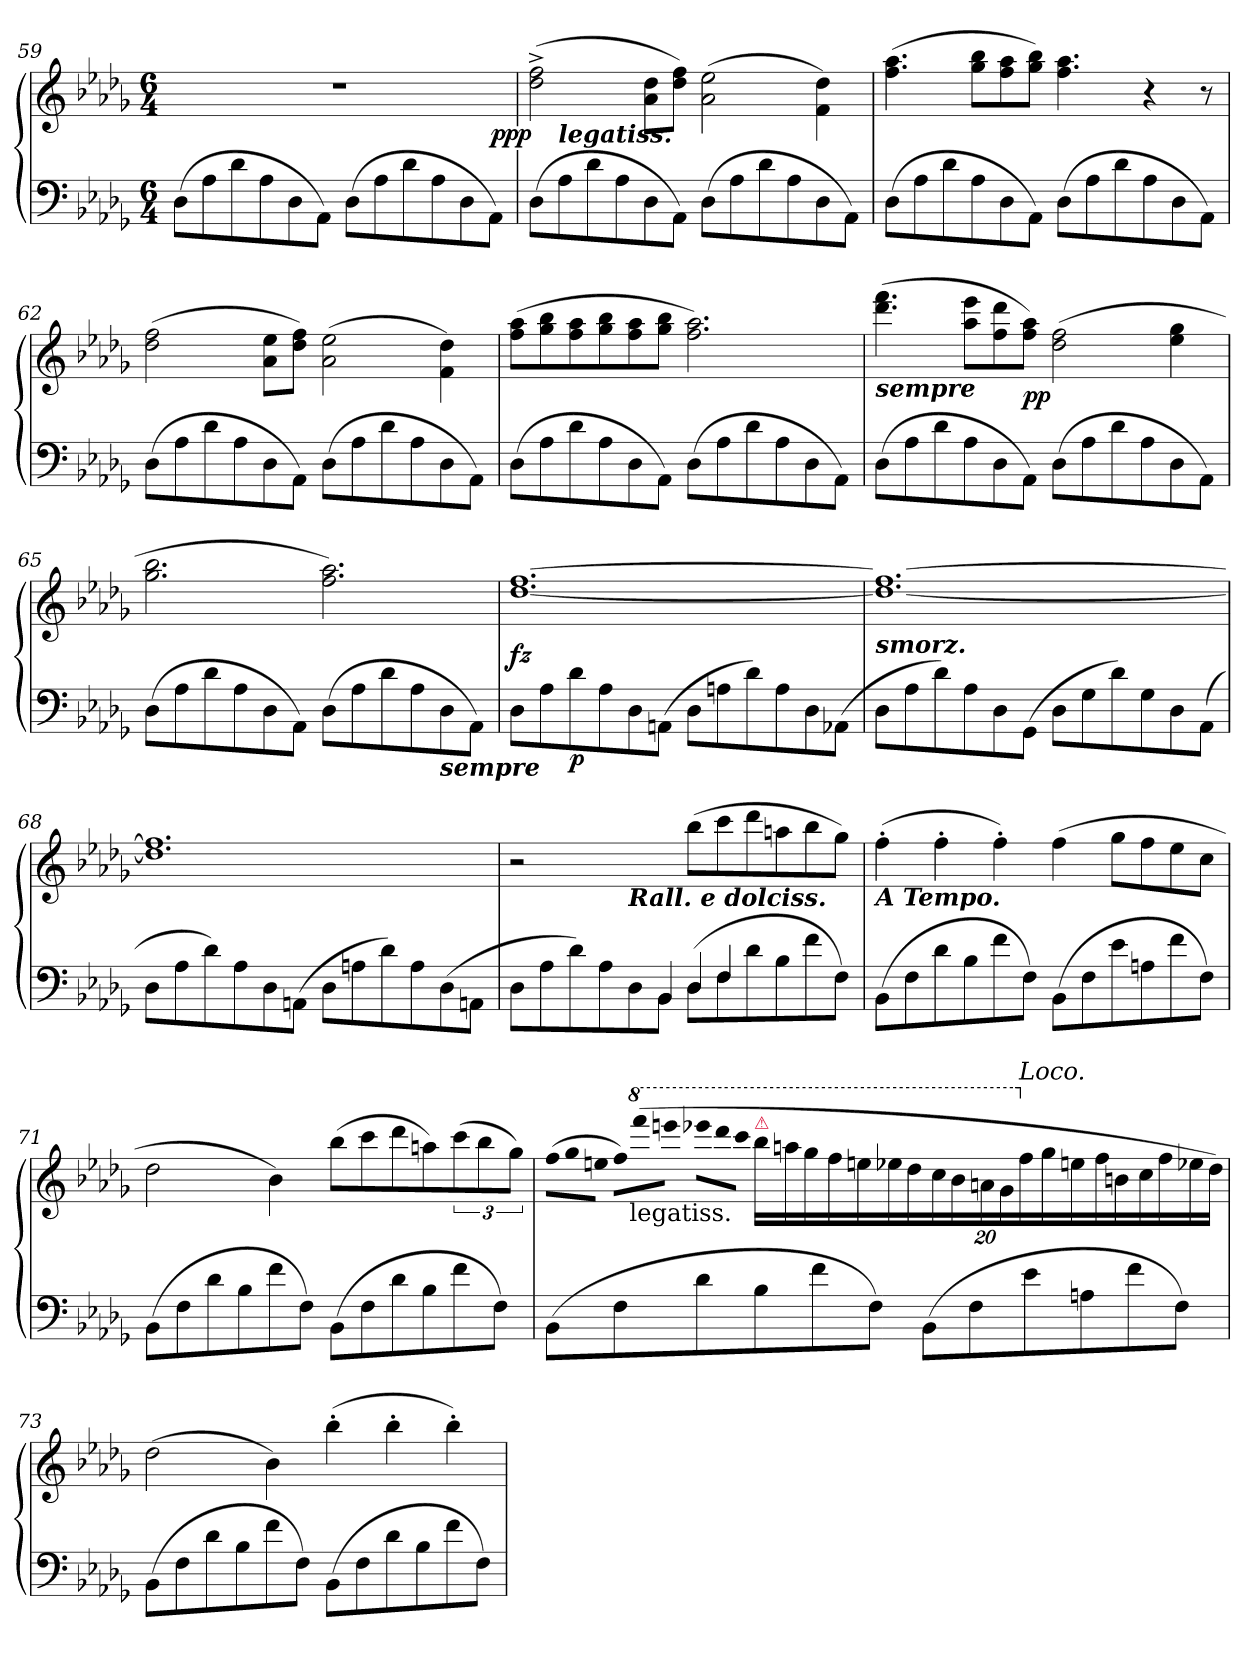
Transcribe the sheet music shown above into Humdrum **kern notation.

**kern	**kern	**dynam
*part1	*part1	*part1
*staff2	*staff1	*staff1/2
*clefF4	*clefG2	*
*k[b-e-a-d-g-]	*k[b-e-a-d-g-]	*
*b-:	*b-:	*
*M6/4	*M6/4	*
=59	=59	=59
(>8D-L	1.r	.
8A-	.	.
8d-	.	.
8A-	.	.
8D-	.	.
8AA-J)	.	.
(>8D-L	.	.
8A-	.	.
8d-	.	.
8A-	.	.
8D-	.	.
8AA-J)	.	.
=60	=60	=60
!	!	!LO:DY:rj
(>8D-L	(>2dd-^> 2ff^>	ppp
!LO:TX:a:Bi:t=legatiss.	!	!
8A-	.	.
8d-	.	.
8A-	.	.
8D-	8a- 8dd-L	.
8AA-J)	8dd- 8ffJ)	.
(>8D-L	(>2a- 2ee-	.
8A-	.	.
8d-	.	.
8A-	.	.
8D-	4f\ 4dd-\)	.
8AA-J)	.	.
=61	=61	=61
(>8D-L	(>4.ff 4.aa-	.
8A-	.	.
8d-	.	.
8A-	8gg- 8bb-L	.
8D-	8ff 8aa-	.
8AA-J)	8gg- 8bb-J)	.
(>8D-L	4.ff 4.aa-	.
8A-	.	.
8d-	.	.
8A-	4r	.
8D-	.	.
8AA-J)	8r	.
=62	=62	=62
(>8D-L	(>2dd- 2ff	.
8A-	.	.
8d-	.	.
8A-	.	.
8D-	8a- 8ee-L	.
8AA-J)	8dd- 8ffJ)	.
(>8D-L	(>2a- 2ee-	.
8A-	.	.
8d-	.	.
8A-	.	.
8D-	4f\ 4dd-\)	.
8AA-J)	.	.
=63	=63	=63
(>8D-L	(>8ff 8aa-L	.
8A-	8gg- 8bb-	.
8d-	8ff 8aa-	.
8A-	8gg- 8bb-	.
8D-	8ff 8aa-	.
8AA-J)	8gg- 8bb-J	.
(>8D-L	2.ff 2.aa-)	.
8A-	.	.
8d-	.	.
8A-	.	.
8D-	.	.
8AA-J)	.	.
=64	=64	=64
!	!LO:TX:b:Bi:t=sempre	!
(>8D-L	(>4.ddd- 4.fff	.
8A-	.	.
8d-	.	.
8A-	8aa- 8eee-L	.
8D-	8ff 8ddd-	.
8AA-J)	8ff 8aa-J)	pp
(>8D-L	(>2dd- 2ff	.
8A-	.	.
8d-	.	.
8A-	.	.
8D-	4ee- 4gg-	.
8AA-J)	.	.
=65	=65	=65
(>8D-L	2.gg- 2.bb-	.
8A-	.	.
8d-	.	.
8A-	.	.
8D-	.	.
8AA-J)	.	.
(>8D-L	2.ff 2.aa-)	.
8A-	.	.
8d-	.	.
8A-	.	.
8D-	.	.
8AA-J)	.	.
=66	=66	=66
8D-L	[>1.dd- [1.ff	fz
!LO:TX:b:Bi:rj:t=sempre	!	!
8A-	.	.
!	!	!LO:DY:b=2
8d-	.	p
8A-	.	.
8D-	.	.
(>8AAnJ	.	.
8D-L	.	.
8An	.	.
8d-)	.	.
8A	.	.
8D-	.	.
(>8AA-XJ	.	.
=67	=67	=67
!LO:TX:a:Bi:t=smorz.	!	!
8D-L	1.dd-_ 1.ff_	.
8A-	.	.
8d-)	.	.
8A-	.	.
8D-	.	.
(>8GG-J	.	.
8D-L	.	.
8G-	.	.
8d-)	.	.
8G-	.	.
8D-	.	.
(>8AA-J	.	.
=68	=68	=68
8D-L	1.dd-] 1.ff]	.
8A-	.	.
8d-)	.	.
8A-	.	.
8D-	.	.
(>8AAnJ	.	.
8D-L	.	.
8An	.	.
8d-)	.	.
8A	.	.
(>8D-	.	.
8AAnJ	.	.
=69	=69	=69
*^	*	*
8D-\L	2ryy	2r	.
8A-	.	.	.
8d-)	.	.	.
8A-	.	.	.
!LO:TX:a:Bi:t=Rall. e dolciss.	!	!	!
8D-	8ryy	4ryy	.
!	!LO:N:vis=4	!	!
8BB-J	8BB-/	.	.
!	!LO:N:vis=4	!	!
(>8D-L	8D-/	(>8bb-L	.
8F	4F/	8ccc	.
8d-\	.	8ddd-	.
8B-	4.ryy	8aan	.
8f	.	8bb-	.
8FJ)	.	8gg-J)	.
*v	*v	*	*
=70	=70	=70
!	!LO:TX:b:Bi:t=A Tempo.	!
(>8BB-L	(>4ff'>	.
8F	.	.
8d-	4ff'>	.
8B-	.	.
8f	4ff'>)	.
8FJ)	.	.
(>8BB-L	(>4ff	.
8F	.	.
8e-	8gg-L	.
8An	8ff	.
8f	8ee-	.
8FJ)	8ccJ	.
=71	=71	=71
(>8BB-L	2dd-	.
8F	.	.
8d-	.	.
8B-	.	.
8f	4b-)	.
8FJ)	.	.
(>8BB-L	(>8bb-L	.
8F	8ccc	.
8d-	8ddd-	.
8B-	8aan)	.
8f	(>12ccc	.
.	12bb-	.
8FJ)	.	.
.	12gg-J)	.
=72	=72	=72
*	*Xtuplet	*
!	!LO:N:vis=8	!
(>8BB-L	(>24ffL	.
!	!LO:N:vis=8	!
.	24gg-	.
!	!LO:N:vis=8	!
.	24eenJ	.
!	!LO:N:vis=8	!
8F	24ffL)	.
*	*8va	*
!	!LO:TX:b:t=legatiss.	!
!	!LO:N:vis=8	!
.	(>24ffff	.
!	!LO:N:vis=8	!
.	24eeeenJ	.
!	!LO:N:vis=8	!
8d-	24eeee-XL	.
!	!LO:N:vis=8	!
.	24dddd-	.
!	!LO:N:vis=8	!
.	24ccccJ	.
*	*tuplet	*
!	!LO:TX:a:i:color=crimson:t=⚠	!
8B-	160%9bbb-LL	.
.	160%9aaan	.
.	160%9ggg-	.
8f	.	.
.	160%9fff	.
.	160%9eeen	.
8FJ)	.	.
.	160%9eee-X	.
.	160%9ddd-	.
(>8BB-L	.	.
.	160%9ccc	.
.	160%9bb-	.
8F	.	.
.	160%9aan	.
.	160%9gg-	.
*	*X8va	*
!	!LO:TX:a:i:t=Loco.	!
.	160%9ff	.
8e-	.	.
.	160%9gg-	.
.	160%9een	.
8An	.	.
.	160%9ff	.
.	160%9bn	.
8f	.	.
.	160%9cc	.
.	160%9ff	.
8FJ)	.	.
.	160%9ee-X	.
.	160%9dd-JJ)	.
=73	=73	=73
(>8BB-L	(>2dd-	.
8F	.	.
8d-	.	.
8B-	.	.
8f	4b-)	.
8FJ)	.	.
(>8BB-L	(>4bb-'>	.
8F	.	.
8d-	4bb-'>	.
8B-	.	.
8f	4bb-'>)	.
8FJ)	.	.
=	=	=
*-	*-	*-
